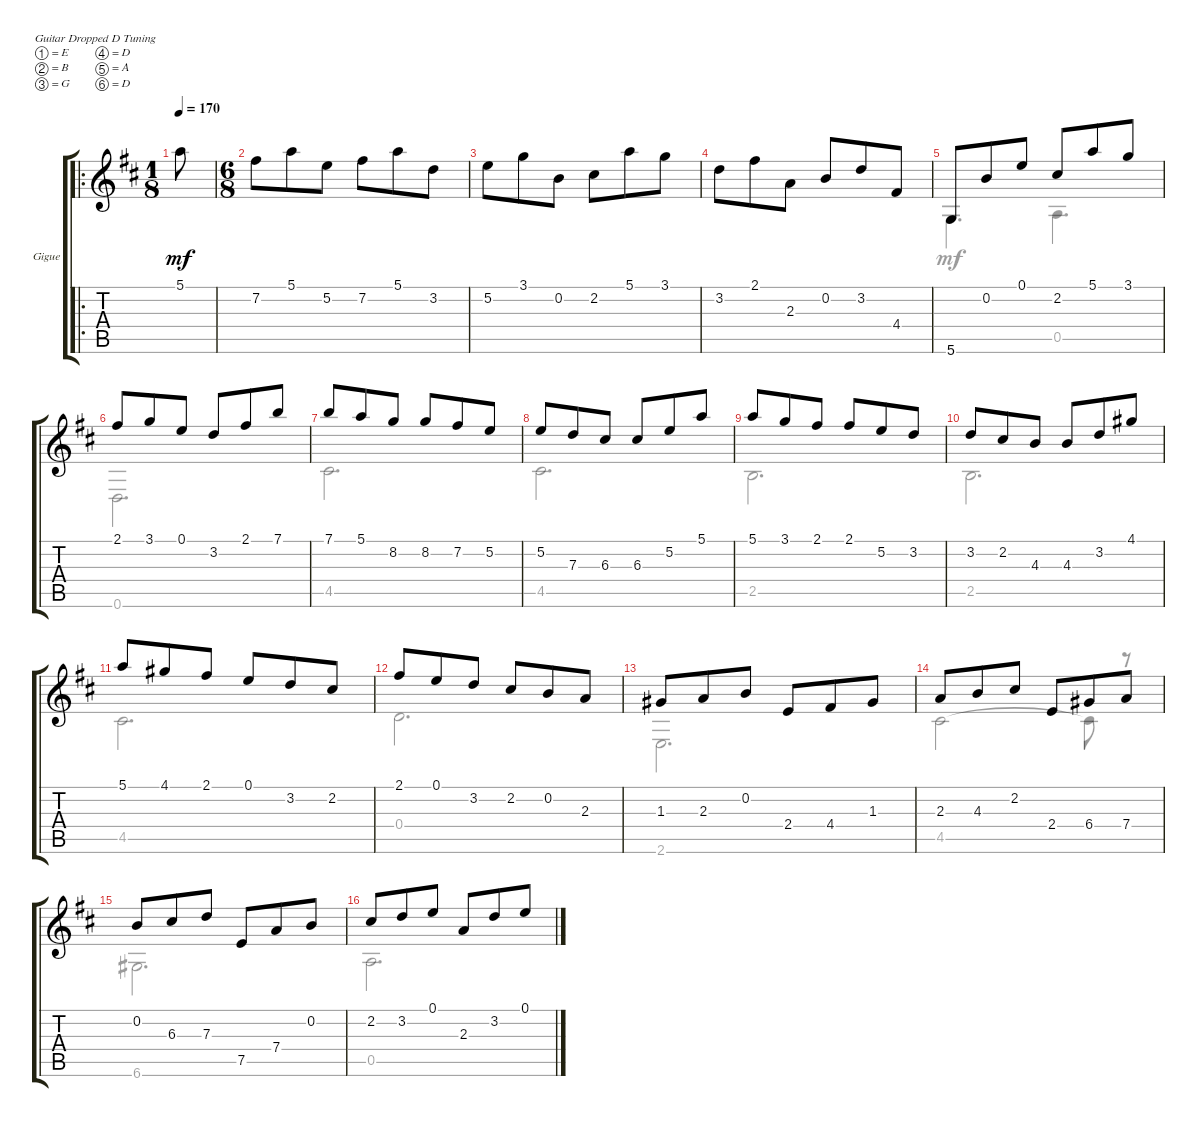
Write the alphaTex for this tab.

\bracketExtendMode groupsimilarinstruments
\firstSystemTrackNameOrientation horizontal
\otherSystemsTrackNameOrientation horizontal
\track ("Gigue" "Gigue") {instrument acousticguitarnylon}
\staff {score tabs}
\tuning (E4 B3 G3 D3 A2 D2)
\voice
\ro
\ts (1 8)
\tempo 170
\clef g2
\ks d
5.1.8{dy mf instrument acousticguitarnylon} |
\ts (6 8)
7.2.8 5.1.8 5.2.8 7.2.8 5.1.8 3.2.8 |
5.2.8 3.1.8 0.2.8 2.2.8 5.1.8 3.1.8 |
3.2.8 2.1.8 2.3.8 0.2.8 3.2.8 4.4.8 |
5.6.8 0.2.8 0.1.8 2.2.8 5.1.8 3.1.8 |
2.1.8 3.1.8 0.1.8 3.2.8 2.1.8 7.1.8 |
7.1.8 5.1.8 8.2.8 8.2.8 7.2.8 5.2.8 |
5.2.8 7.3.8 6.3.8 6.3.8 5.2.8 5.1.8 |
5.1.8 3.1.8 2.1.8 2.1.8 5.2.8 3.2.8 |
3.2.8 2.2.8 4.3.8 4.3.8 3.2.8 4.1.8 |
5.1.8 4.1.8 2.1.8 0.1.8 3.2.8 2.2.8 |
2.1.8 0.1.8 3.2.8 2.2.8 0.2.8 2.3.8 |
1.3.8 2.3.8 0.2.8 2.4.8 4.4.8 1.3.8 |
2.3.8 4.3.8 2.2.8 2.4.8 6.4.8 7.4.8 |
0.2.8 6.3.8 7.3.8 7.5.8 7.4.8 0.2.8 |
2.2.8 3.2.8 0.1.8 2.3.8 3.2.8 0.1.8
\voice
\clef g2
\ottava regular
\simile none
\ks d
|
|
|
|
5.6.4{d} 0.5.4{d} |
0.6.2{d} |
4.5.2{d} |
4.5.2{d} |
2.5.2{d} |
2.5.2{d} |
4.5.2{d} |
0.4.2{d} |
2.6.2{d} |
4.5.2 4.5{t}.8 r.8 |
6.6.2{d} |
0.5.2{d}
